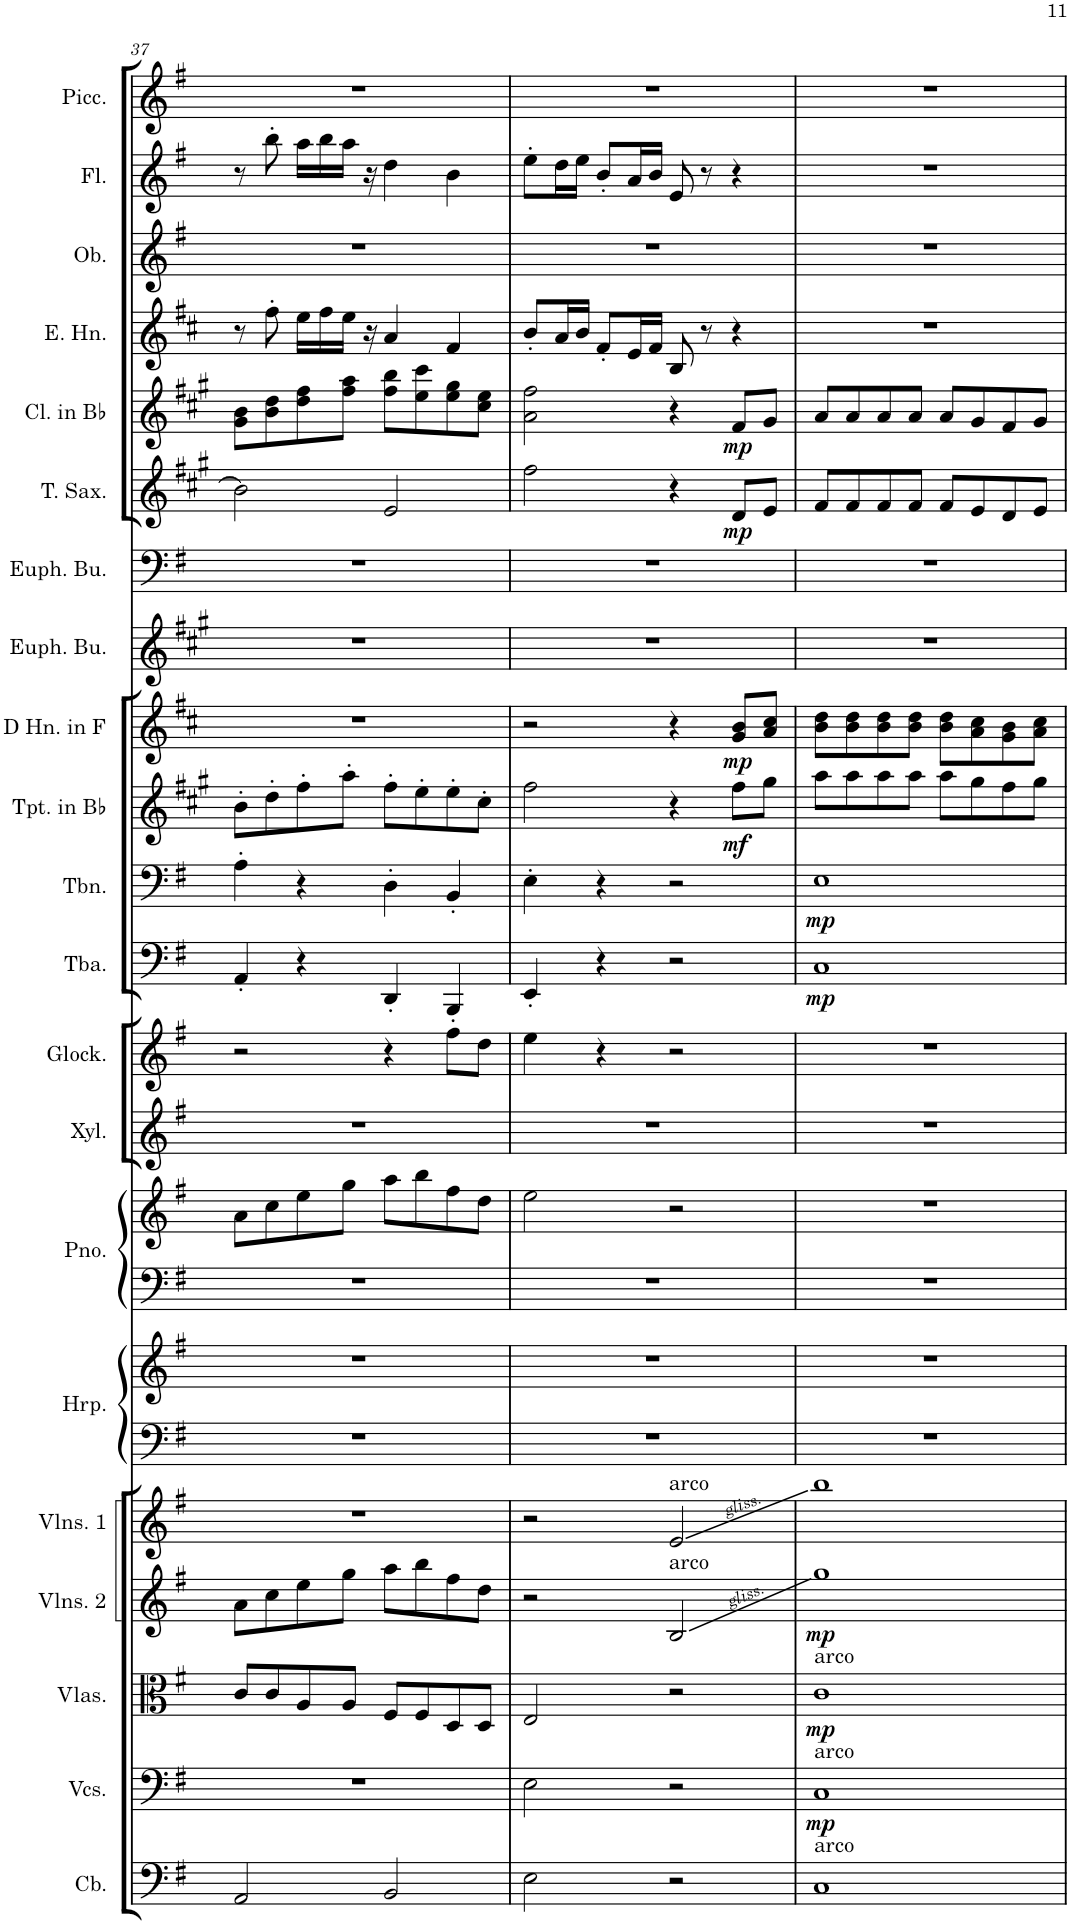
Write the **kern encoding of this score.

**kern	**kern	**dynam	**kern	**dynam	**kern	**dynam	**kern	**kern	**kern	**kern	**kern	**kern	**kern	**kern	**dynam	**kern	**dynam	**kern	**dynam	**kern	**dynam	**kern	**kern	**kern	**dynam	**kern	**dynam	**kern	**kern	**kern	**kern
*part21	*part20	*part20	*part19	*part19	*part18	*part18	*part17	*part16	*part16	*part15	*part15	*part14	*part13	*part12	*part12	*part11	*part11	*part10	*part10	*part9	*part9	*part8	*part7	*part6	*part6	*part5	*part5	*part4	*part3	*part2	*part1
*staff23	*staff22	*staff22	*staff21	*staff21	*staff20	*staff20	*staff19	*staff18	*staff17	*staff16	*staff15	*staff14	*staff13	*staff12	*staff12	*staff11	*staff11	*staff10	*staff10	*staff9	*staff9	*staff8	*staff7	*staff6	*staff6	*staff5	*staff5	*staff4	*staff3	*staff2	*staff1
*I"Contrabass	*I"Violoncellos	*	*I"Violas	*	*I"Violins 2	*	*I"Violins 1	*I"Harp	*	*I"Grand Piano	*	*I"Xylophone	*I"Glockenspiel	*I"Tuba	*	*I"Trombone	*	*I"Trumpet in Bb	*	*I"Horn in F	*	*I"Euphonium	*I"Euphonium	*I"Tenor Saxophone	*	*I"Clarinet in Bb	*	*I"English Horn	*I"Oboe	*I"Flute	*I"Piccolo
*I'Cb.	*I'Vcs.	*	*I'Vlas.	*	*I'Vlns. 2	*	*I'Vlns. 1	*I'Hrp.	*	*I'Pno.	*	*I'Xyl.	*I'Glock.	*I'Tba.	*	*I'Tbn.	*	*I'Tpt. in Bb	*	*	*	*	*	*I'T. Sax.	*	*I'Cl. in Bb	*	*I'E. Hn.	*I'Ob.	*I'Fl.	*I'Picc.
!!LO:PB:g=z
*clefF4	*clefF4	*	*clefC3	*	*clefG2	*	*clefG2	*clefF4	*clefG2	*clefF4	*clefG2	*clefG2	*clefG2	*clefF4	*	*clefF4	*	*clefG2	*	*clefG2	*	*clefG2	*clefF4	*clefG2	*	*clefG2	*	*clefG2	*clefG2	*clefG2	*clefG2
*Trd7c12	*	*	*	*	*	*	*	*	*	*	*	*Trd-7c-12	*Trd-14c-24	*	*	*	*	*Trd1c2	*	*Trd4c7	*	*Trd8c14	*	*Trd8c14	*	*Trd1c2	*	*Trd4c7	*	*	*Trd-7c-12
*k[f#]	*k[f#]	*	*k[f#]	*	*k[f#]	*	*k[f#]	*k[f#]	*k[f#]	*k[f#]	*k[f#]	*k[f#]	*k[f#]	*k[f#]	*	*k[f#]	*	*k[f#c#g#]	*	*k[f#c#]	*	*k[f#c#g#]	*k[f#]	*k[f#c#g#]	*	*k[f#c#g#]	*	*k[f#c#]	*k[f#]	*k[f#]	*k[f#]
*M4/4	*M4/4	*	*M4/4	*	*M4/4	*	*M4/4	*M4/4	*M4/4	*M4/4	*M4/4	*M4/4	*M4/4	*M4/4	*	*M4/4	*	*M4/4	*	*M4/4	*	*M4/4	*M4/4	*M4/4	*	*M4/4	*	*M4/4	*M4/4	*M4/4	*M4/4
=37	=37	=37	=37	=37	=37	=37	=37	=37	=37	=37	=37	=37	=37	=37	=37	=37	=37	=37	=37	=37	=37	=37	=37	=37	=37	=37	=37	=37	=37	=37	=37
2AA/	1r	.	8c/L	.	8a\L	.	1r	1r	1r	1r	8a\L	1r	2r	4AA'/	.	4A'\	.	8b'\L	.	1r	.	1r	1r	2b\]	.	8g#\ 8b\L	.	8r	1r	8r	1r
.	.	.	8c/	.	8cc\	.	.	.	.	.	8cc\	.	.	.	.	.	.	8dd'\	.	.	.	.	.	.	.	8b\ 8dd\	.	8ff#'\	.	8bb'\	.
.	.	.	8A/	.	8ee\	.	.	.	.	.	8ee\	.	.	4r	.	4r	.	8ff#'\	.	.	.	.	.	.	.	8dd\ 8ff#\	.	16ee\LL	.	16aa\LL	.
.	.	.	.	.	.	.	.	.	.	.	.	.	.	.	.	.	.	.	.	.	.	.	.	.	.	.	.	16ff#\	.	16bb\	.
.	.	.	8A/J	.	8gg\J	.	.	.	.	.	8gg\J	.	.	.	.	.	.	8aa'\J	.	.	.	.	.	.	.	8ff#\ 8aa\J	.	16ee\JJ	.	16aa\JJ	.
.	.	.	.	.	.	.	.	.	.	.	.	.	.	.	.	.	.	.	.	.	.	.	.	.	.	.	.	16r	.	16r	.
2BB/	.	.	8F#/L	.	8aa\L	.	.	.	.	.	8aa\L	.	4r	4DD'/	.	4D'\	.	8ff#'\L	.	.	.	.	.	2e/	.	8ff#\ 8bb\L	.	4a/	.	4dd\	.
.	.	.	8F#/	.	8bb\	.	.	.	.	.	8bb\	.	.	.	.	.	.	8ee'\	.	.	.	.	.	.	.	8ee\ 8ccc#\	.	.	.	.	.
.	.	.	8D/	.	8ff#\	.	.	.	.	.	8ff#\	.	8ff#\L	4BBB'/	.	4BB'/	.	8ee'\	.	.	.	.	.	.	.	8ee\ 8gg#\	.	4f#/	.	4b\	.
.	.	.	8D/J	.	8dd\J	.	.	.	.	.	8dd\J	.	8dd\J	.	.	.	.	8cc#'\J	.	.	.	.	.	.	.	8cc#\ 8ee\J	.	.	.	.	.
=38	=38	=38	=38	=38	=38	=38	=38	=38	=38	=38	=38	=38	=38	=38	=38	=38	=38	=38	=38	=38	=38	=38	=38	=38	=38	=38	=38	=38	=38	=38	=38
2E\	2E\	.	2E/	.	2r	.	2r	1r	1r	1r	2ee\	1r	4ee\	4EE'/	.	4E'\	.	2ff#\	.	2r	.	1r	1r	2ff#\	.	2a\ 2ff#\	.	8b'/L	1r	8ee'\L	1r
.	.	.	.	.	.	.	.	.	.	.	.	.	.	.	.	.	.	.	.	.	.	.	.	.	.	.	.	16a/L	.	16dd\L	.
.	.	.	.	.	.	.	.	.	.	.	.	.	.	.	.	.	.	.	.	.	.	.	.	.	.	.	.	16b/JJ	.	16ee\JJ	.
.	.	.	.	.	.	.	.	.	.	.	.	.	4r	4r	.	4r	.	.	.	.	.	.	.	.	.	.	.	8f#'/L	.	8b'/L	.
.	.	.	.	.	.	.	.	.	.	.	.	.	.	.	.	.	.	.	.	.	.	.	.	.	.	.	.	16e/L	.	16a/L	.
.	.	.	.	.	.	.	.	.	.	.	.	.	.	.	.	.	.	.	.	.	.	.	.	.	.	.	.	16f#/JJ	.	16b/JJ	.
!	!	!	!	!	!	!	!LO:TX:a:t=arco	!	!	!	!	!	!	!	!	!	!	!	!	!	!	!	!	!	!	!	!	!	!	!	!
!	!	!	!	!	!LO:TX:a:t=arco	!	!	!	!	!	!	!	!	!	!	!	!	!	!	!	!	!	!	!	!	!	!	!	!	!	!
2r	2r	.	2r	.	2B/	.	2e/	.	.	.	2r	.	2r	2r	.	2r	.	4r	.	4r	.	.	.	4r	.	4r	.	8B/	.	8e/	.
.	.	.	.	.	.	.	.	.	.	.	.	.	.	.	.	.	.	.	.	.	.	.	.	.	.	.	.	8r	.	8r	.
!	!	!	!	!	!	!	!	!	!	!	!	!	!	!	!	!	!	!	!LO:DY:b	!	!LO:DY:b	!	!	!	!LO:DY:b	!	!LO:DY:b	!	!	!	!
.	.	.	.	.	.	.	.	.	.	.	.	.	.	.	.	.	.	8ff#\L	mf	8g/ 8b/L	mp	.	.	8d/L	mp	8f#/L	mp	4r	.	4r	.
.	.	.	.	.	.	.	.	.	.	.	.	.	.	.	.	.	.	8gg#\J	.	8a/ 8cc#/J	.	.	.	8e/J	.	8g#/J	.	.	.	.	.
=39	=39	=39	=39	=39	=39	=39	=39	=39	=39	=39	=39	=39	=39	=39	=39	=39	=39	=39	=39	=39	=39	=39	=39	=39	=39	=39	=39	=39	=39	=39	=39
!	!	!	!LO:TX:a:t=arco	!	!	!	!	!	!	!	!	!	!	!	!	!	!	!	!	!	!	!	!	!	!	!	!	!	!	!	!
!	!LO:TX:a:t=arco	!	!	!	!	!	!	!	!	!	!	!	!	!	!	!	!	!	!	!	!	!	!	!	!	!	!	!	!	!	!
!LO:TX:a:t=arco	!	!	!	!	!	!	!	!	!	!	!	!	!	!	!	!	!	!	!	!	!	!	!	!	!	!	!	!	!	!	!
!	!	!LO:DY:b	!	!LO:DY:b	!	!LO:DY:b	!	!	!	!	!	!	!	!	!LO:DY:b	!	!LO:DY:b	!	!	!	!	!	!	!	!	!	!	!	!	!	!
1C	1C	mp	1c	mp	1gg	mp	1bb	1r	1r	1r	1r	1r	1r	1C	mp	1E	mp	8aa\L	.	8b\ 8dd\L	.	1r	1r	8f#/L	.	8a/L	.	1r	1r	1r	1r
.	.	.	.	.	.	.	.	.	.	.	.	.	.	.	.	.	.	8aa\	.	8b\ 8dd\	.	.	.	8f#/	.	8a/	.	.	.	.	.
.	.	.	.	.	.	.	.	.	.	.	.	.	.	.	.	.	.	8aa\	.	8b\ 8dd\	.	.	.	8f#/	.	8a/	.	.	.	.	.
.	.	.	.	.	.	.	.	.	.	.	.	.	.	.	.	.	.	8aa\J	.	8b\ 8dd\J	.	.	.	8f#/J	.	8a/J	.	.	.	.	.
.	.	.	.	.	.	.	.	.	.	.	.	.	.	.	.	.	.	8aa\L	.	8b\ 8dd\L	.	.	.	8f#/L	.	8a/L	.	.	.	.	.
.	.	.	.	.	.	.	.	.	.	.	.	.	.	.	.	.	.	8gg#\	.	8a\ 8cc#\	.	.	.	8e/	.	8g#/	.	.	.	.	.
.	.	.	.	.	.	.	.	.	.	.	.	.	.	.	.	.	.	8ff#\	.	8g\ 8b\	.	.	.	8d/	.	8f#/	.	.	.	.	.
.	.	.	.	.	.	.	.	.	.	.	.	.	.	.	.	.	.	8gg#\J	.	8a\ 8cc#\J	.	.	.	8e/J	.	8g#/J	.	.	.	.	.
=	=	=	=	=	=	=	=	=	=	=	=	=	=	=	=	=	=	=	=	=	=	=	=	=	=	=	=	=	=	=	=
*-	*-	*-	*-	*-	*-	*-	*-	*-	*-	*-	*-	*-	*-	*-	*-	*-	*-	*-	*-	*-	*-	*-	*-	*-	*-	*-	*-	*-	*-	*-	*-
